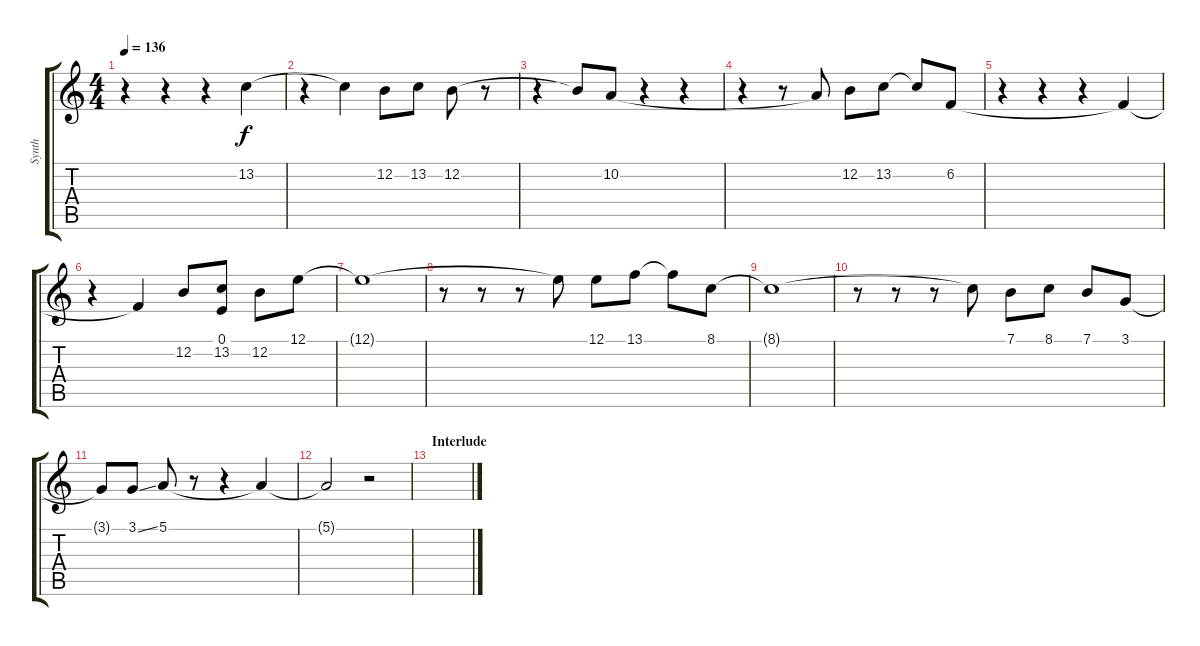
\track ("Synth" "Synth") {instrument stringensemble1}
\staff {score tabs}
\tuning (E4 B3 G3 D3 A2 E2) {hide}
\ts (4 4)
\tempo 136
\clef g2
\ks c
r.4{dy f} r.4 r.4 13.2{t}.4 |
r.4 13.2{t}.4 12.2.8 13.2.8 12.2.8 r.8 |
r.4 12.2{t}.8 10.2.8 r.4 r.4 |
r.4 r.8 10.2{t}.8 12.2.8 13.2.8 13.2{t}.8 6.2.8 |
r.4 r.4 r.4 6.2{t}.4 |
r.4 6.2{t}.4 12.2.8 (0.1 13.2).8 12.2.8 12.1.8 |
12.1{t}.1 |
r.8 r.8 r.8 12.1{t}.8 12.1.8 13.1.8 13.1{t}.8 8.1.8 |
8.1{t}.1 |
r.8 r.8 r.8 8.1{t}.8 7.1.8 8.1.8 7.1.8 3.1.8 |
3.1{t}.8 3.1{ss}.8 5.1.8 r.8 r.4 5.1{t}.4 |
5.1{t}.2 r.2 |
\section ("" "Interlude")
